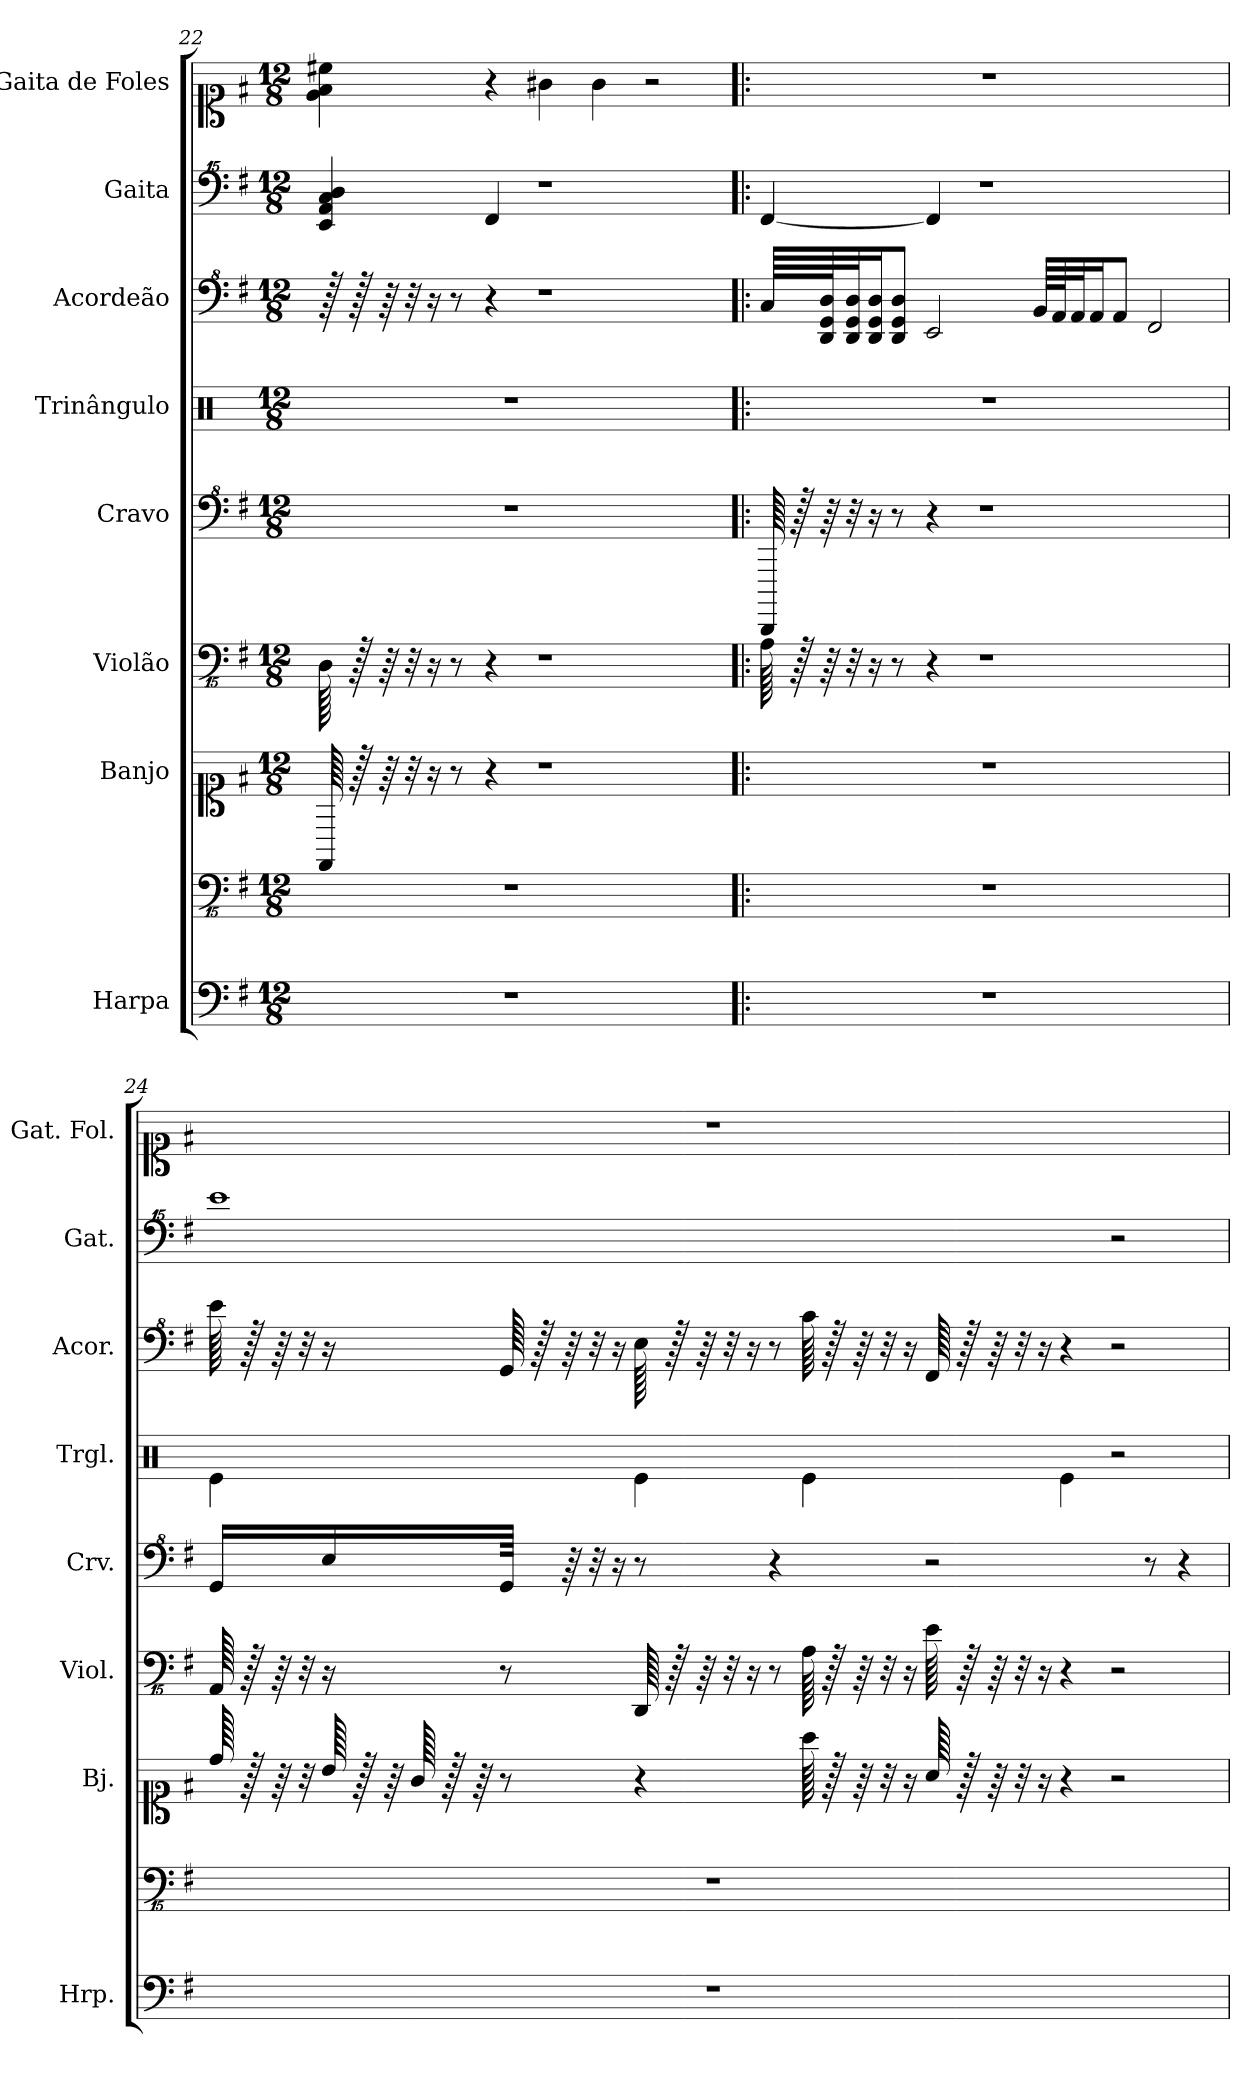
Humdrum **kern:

**kern	**kern	**kern	**kern	**kern	**kern	**kern	**kern	**kern
*part8	*part8	*part7	*part6	*part5	*part4	*part3	*part2	*part1
*staff9	*staff8	*staff7	*staff6	*staff5	*staff4	*staff3	*staff2	*staff1
*I"Harpa	*	*I"Banjo	*I"Violão	*I"Cravo	*I"Trinângulo	*I"Acordeão	*I"Gaita	*I"Gaita de Foles
*I'Hrp.	*	*I'Bj.	*I'Viol.	*I'Crv.	*I'Trgl.	*I'Acor.	*I'Gat.	*I'Gat. Fol.
*clefF4	*clefFvv4	*clefC1	*clefFvv4	*clefF^4	*clefX	*clefF^4	*clefF^^4	*clefC1
*	*	*ITrd7c12	*	*	*	*	*	*ITrd1c2
*k[f#]	*k[f#]	*k[f#]	*k[f#]	*k[f#]	*k[]	*k[f#]	*k[f#]	*k[b-]
*M12/8	*M12/8	*M12/8	*M12/8	*M12/8	*M12/8	*M12/8	*M12/8	*M12/8
=22	=22	=22	=22	=22	=22	=22	=22	=22
1.r	1.r	128DDD/	128DDD\	1.r	1.r	128r	4e/ 4a/ 4cc/ 4dd/	4d\ 4e\ 4bn\
.	.	128r	128r	.	.	128r	.	.
.	.	64r	64r	.	.	64r	.	.
.	.	32r	32r	.	.	32r	.	.
.	.	16r	16r	.	.	16r	.	.
.	.	8r	8r	.	.	8r	.	.
.	.	4r	4r	.	.	4r	4f#/	4r
.	.	1r	1r	.	.	1r	1r	4f#X\
.	.	.	.	.	.	.	.	4f#\
.	.	.	.	.	.	.	.	2r
!!LO:PB:g=z
=23!|:	=23!|:	=23!|:	=23!|:	=23!|:	=23!|:	=23!|:	=23!|:	=23!|:
1.r	1.r	1.r	128AAA\	128DDD/	1.r	64c/LLLL	[4f#/	1.r
.	.	.	128r	128r	.	.	.	.
.	.	.	64r	64r	.	64D/ 64G/ 64d/J	.	.
.	.	.	32r	32r	.	32D/ 32G/ 32d/J	.	.
.	.	.	16r	16r	.	16D/ 16G/ 16d/J	.	.
.	.	.	8r	8r	.	8D/ 8G/ 8d/J	.	.
.	.	.	4r	4r	.	2E/	4f#/]	.
.	.	.	1r	1r	.	.	1r	.
.	.	.	.	.	.	64B/LLLL	.	.
.	.	.	.	.	.	64A/J	.	.
.	.	.	.	.	.	32A/J	.	.
.	.	.	.	.	.	16A/J	.	.
.	.	.	.	.	.	8A/J	.	.
.	.	.	.	.	.	2F#/	.	.
!!LO:PB:g=z
=24	=24	=24	=24	=24	=24	=24	=24	=24
1.r	1.r	128d/	128AAAA/	16G/LL	4Re\	128ee\	1eee	1.r
.	.	128r	128r	.	.	128r	.	.
.	.	64r	64r	.	.	64r	.	.
.	.	32r	32r	.	.	32r	.	.
.	.	128B/	16r	16e/	.	16r	.	.
.	.	128r	.	.	.	.	.	.
.	.	64r	.	.	.	.	.	.
.	.	128G/	.	.	.	.	.	.
.	.	128r	.	.	.	.	.	.
.	.	64r	.	.	.	.	.	.
.	.	8r	8r	64G/JJkk	.	128G/	.	.
.	.	.	.	.	.	128r	.	.
.	.	.	.	64r	.	64r	.	.
.	.	.	.	32r	.	32r	.	.
.	.	.	.	16r	.	16r	.	.
.	.	4r	128DDDD/	8r	4Re\	128e\	.	.
.	.	.	128r	.	.	128r	.	.
.	.	.	64r	.	.	64r	.	.
.	.	.	32r	.	.	32r	.	.
.	.	.	16r	.	.	16r	.	.
.	.	.	8r	4r	.	8r	.	.
.	.	128a\	128AAA\	.	4Re\	128cc\	.	.
.	.	128r	128r	.	.	128r	.	.
.	.	64r	64r	.	.	64r	.	.
.	.	32r	32r	.	.	32r	.	.
.	.	16r	16r	.	.	16r	.	.
.	.	128A/	128EE\	2r	.	128F#/	.	.
.	.	128r	128r	.	.	128r	.	.
.	.	64r	64r	.	.	64r	.	.
.	.	32r	32r	.	.	32r	.	.
.	.	16r	16r	.	.	16r	.	.
.	.	4r	4r	.	4Re\	4r	.	.
.	.	2r	2r	.	2r	2r	2r	.
.	.	.	.	8r	.	.	.	.
.	.	.	.	4r	.	.	.	.
=	=	=	=	=	=	=	=	=
*-	*-	*-	*-	*-	*-	*-	*-	*-
